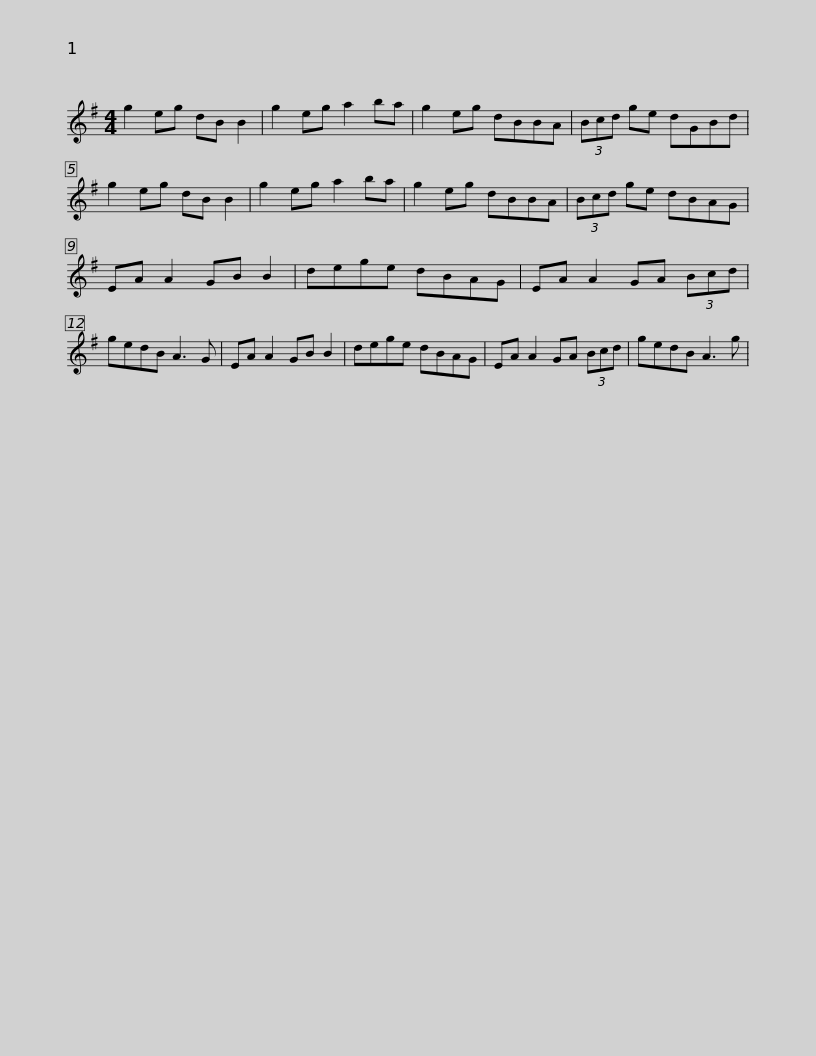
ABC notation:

X:1
L:1/8
M:4/4
I:linebreak $
K:G
V:1 treble
V:1
 g2 eg dB B2 | g2 eg a2 ba | g2 eg dBBA | (3Bcd ge dGBd | g2 eg dB B2 | %5
 g2 eg a2 ba |$ g2 eg dBBA | (3Bcd ge dBAG | EA A2 GB B2 | dege dBAG | %10
 EA A2 GA (3Bcd | gedB A3 G |$ EA A2 GB B2 | dege dBAG | EA A2 GA (3Bcd | %15
 gedB A3 g | %16
